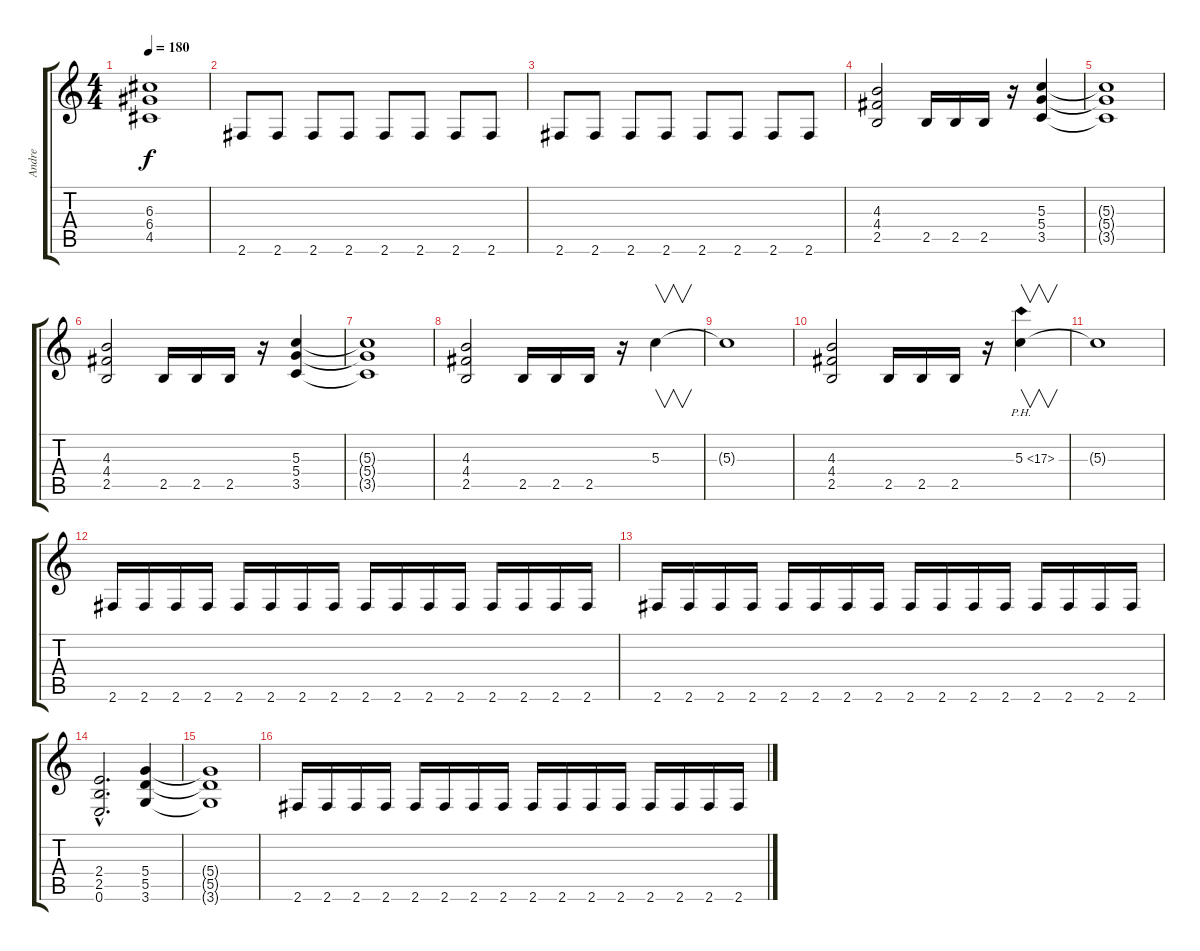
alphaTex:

\track ("Andre" "Andre") {instrument distortionguitar}
\staff {score tabs}
\tuning (E4 B3 G3 D3 A2 E2) {hide}
\ts (4 4)
\tempo 180
\clef g2
\ks c
(6.3 6.4 4.5).1{dy f} |
2.6.8 2.6.8 2.6.8 2.6.8 2.6.8 2.6.8 2.6.8 2.6.8 |
2.6.8 2.6.8 2.6.8 2.6.8 2.6.8 2.6.8 2.6.8 2.6.8 |
(4.3 4.4 2.5).2 2.5.16 2.5.16 2.5.16 r.16 (5.3 5.4 3.5).4 |
(5.3{t} 5.4{t} 3.5{t}).1 |
(4.3 4.4 2.5).2 2.5.16 2.5.16 2.5.16 r.16 (5.3 5.4 3.5).4 |
(5.3{t} 5.4{t} 3.5{t}).1 |
(4.3 4.4 2.5).2 2.5.16 2.5.16 2.5.16 r.16 5.3.4{v} |
5.3{t}.1 |
(4.3 4.4 2.5).2 2.5.16 2.5.16 2.5.16 r.16 5.3{ph 12}.4{v} |
5.3{t}.1 |
2.6.16 2.6.16 2.6.16 2.6.16 2.6.16 2.6.16 2.6.16 2.6.16 2.6.16 2.6.16 2.6.16 2.6.16 2.6.16 2.6.16 2.6.16 2.6.16 |
2.6.16 2.6.16 2.6.16 2.6.16 2.6.16 2.6.16 2.6.16 2.6.16 2.6.16 2.6.16 2.6.16 2.6.16 2.6.16 2.6.16 2.6.16 2.6.16 |
(2.4{hac} 2.5{hac} 0.6{hac}).2{d} (5.4 5.5 3.6).4 |
(5.4{t} 5.5{t} 3.6{t}).1 |
2.6.16 2.6.16 2.6.16 2.6.16 2.6.16 2.6.16 2.6.16 2.6.16 2.6.16 2.6.16 2.6.16 2.6.16 2.6.16 2.6.16 2.6.16 2.6.16
